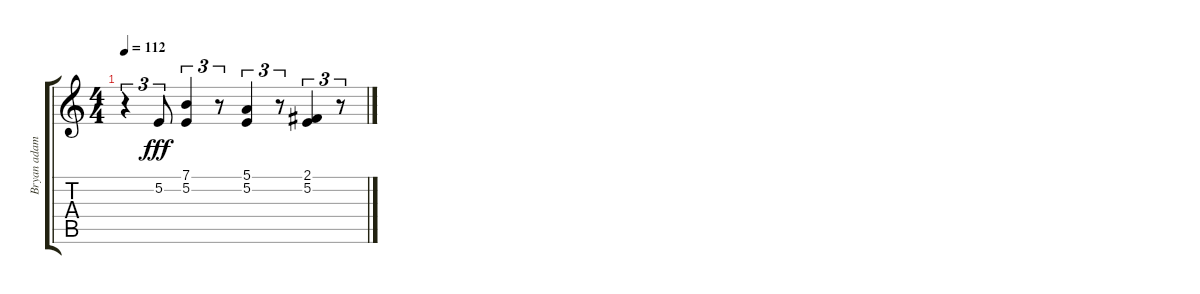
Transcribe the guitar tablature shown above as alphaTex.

\track ("Bryan adams Voice" "Bryan adam") {instrument tremolostrings}
\staff {score tabs}
\tuning (E4 B3 G3 D3 A2 E2) {hide}
\ts (4 4)
\tempo 112
\clef g2
\ks c
r.4{tu (3 2) dy fff} 5.2.8{tu (3 2)} (7.1 5.2).4{tu (3 2)} r.8{tu (3 2)} (5.1 5.2).4{tu (3 2)} r.8{tu (3 2)} (2.1 5.2).4{tu (3 2)} r.8{tu (3 2)}
